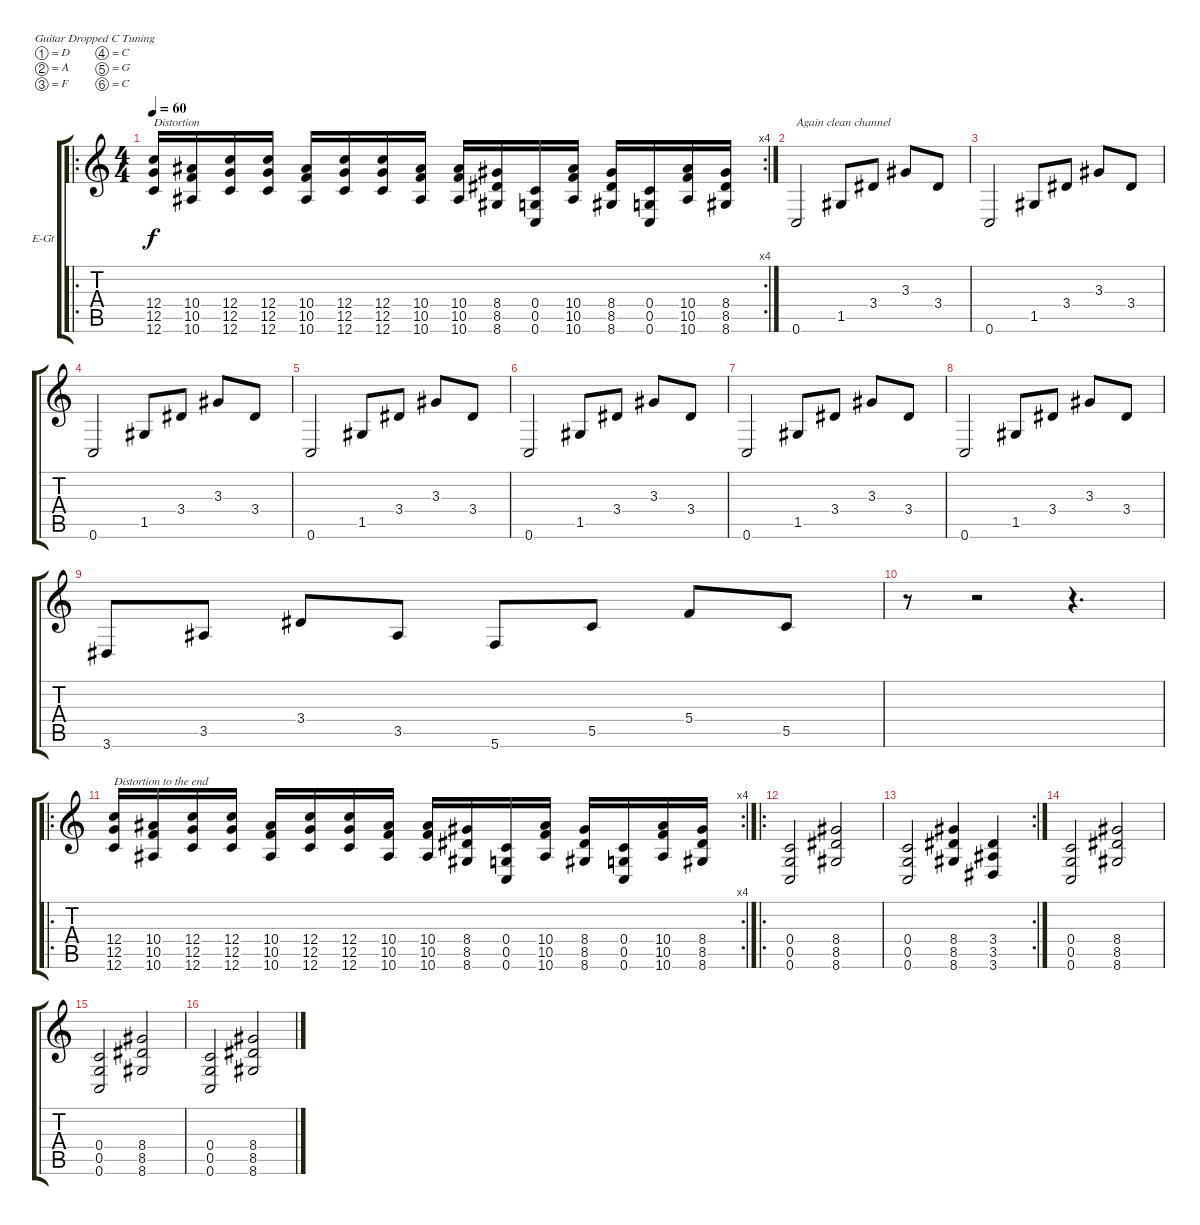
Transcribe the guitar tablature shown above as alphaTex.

\defaultSystemsLayout 4
\bracketExtendMode groupsimilarinstruments
\firstSystemTrackNameOrientation horizontal
\otherSystemsTrackNameOrientation horizontal
\track ("Paul Landers" "E-Gt") {instrument electricguitarclean}
\staff {score tabs}
\tuning (D4 A3 F3 C3 G2 C2)
\ro
\rc 4
\ts (4 4)
\tempo 60
\clef g2
\ks c
(12.6 12.5 12.4).16{txt "Distortion" dy f} (10.6 10.4 10.5).16 (12.6 12.5 12.4).16 (12.6 12.5 12.4).16 (10.6 10.5 10.4).16 (12.6 12.5 12.4).16 (12.6 12.5 12.4).16 (10.6 10.4 10.5).16 (10.6 10.5 10.4).16 (8.6 8.5 8.4).16 (0.6 0.4 0.5).16 (10.6 10.5 10.4).16 (8.6 8.5 8.4).16 (0.6 0.5 0.4).16 (10.5 10.4 10.6).16 (8.6 8.5 8.4).16 |
0.6.2{txt "Again clean channel"} 1.5.8 3.4.8 3.3.8 3.4.8 |
0.6.2 1.5.8 3.4.8 3.3.8 3.4.8 |
0.6.2 1.5.8 3.4.8 3.3.8 3.4.8 |
0.6.2 1.5.8 3.4.8 3.3.8 3.4.8 |
0.6.2 1.5.8 3.4.8 3.3.8 3.4.8 |
0.6.2 1.5.8 3.4.8 3.3.8 3.4.8 |
0.6.2 1.5.8 3.4.8 3.3.8 3.4.8 |
3.6.8 3.5.8 3.4.8 3.5.8 5.6.8 5.5.8 5.4.8 5.5.8 |
r.8 r.2 r.4{d} |
\ro
\rc 4
(12.6 12.5 12.4).16{txt "Distortion to the end"} (10.6 10.4 10.5).16 (12.6 12.5 12.4).16 (12.6 12.5 12.4).16 (10.6 10.5 10.4).16 (12.6 12.5 12.4).16 (12.6 12.5 12.4).16 (10.6 10.4 10.5).16 (10.6 10.5 10.4).16 (8.6 8.5 8.4).16 (0.6 0.4 0.5).16 (10.6 10.5 10.4).16 (8.6 8.5 8.4).16 (0.6 0.5 0.4).16 (10.5 10.4 10.6).16 (8.6 8.5 8.4).16 |
\ro
(0.4 0.5 0.6).2 (8.6 8.5 8.4).2 |
\rc 2
(0.4 0.5 0.6).2 (8.6 8.5 8.4).4 (3.6 3.5 3.4).4 |
(0.4 0.5 0.6).2 (8.6 8.5 8.4).2 |
(0.4 0.5 0.6).2 (8.6 8.5 8.4).2 |
(0.4 0.5 0.6).2 (8.6 8.5 8.4).2
